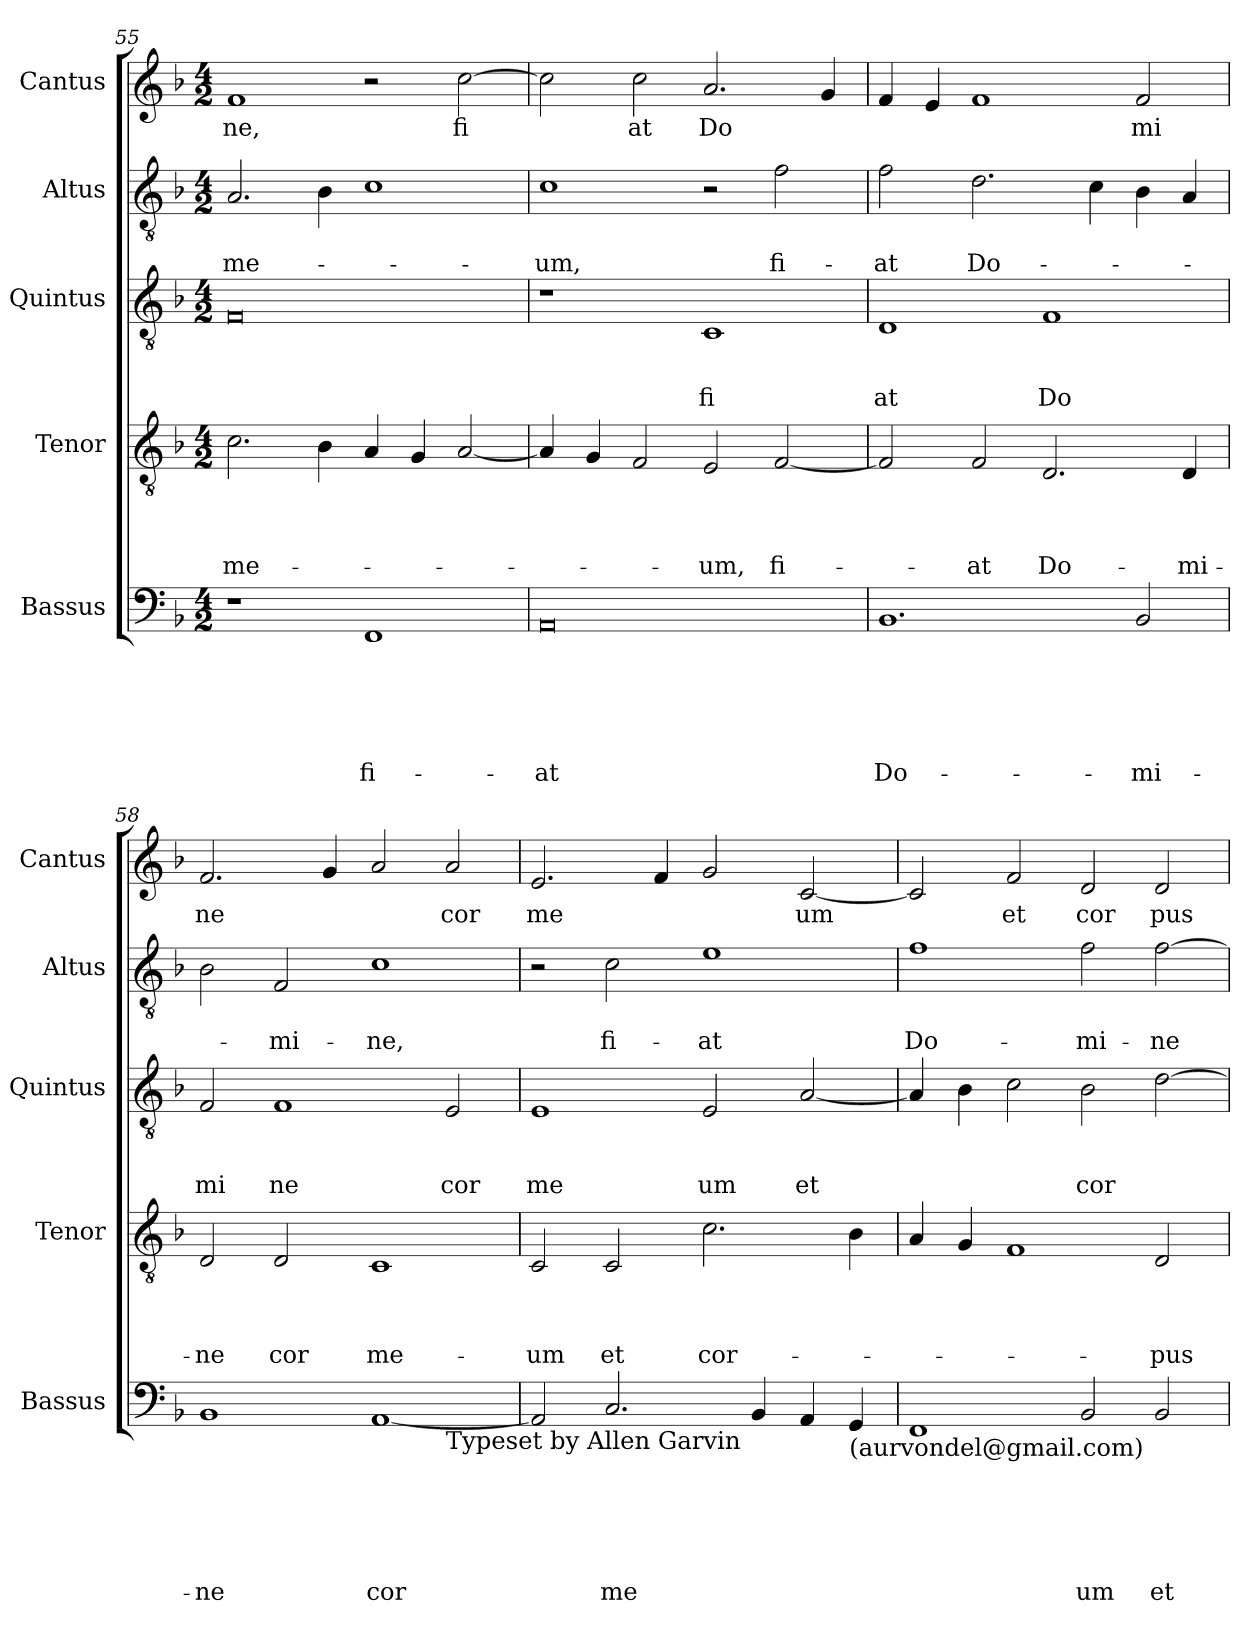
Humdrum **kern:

**kern	**text	**text	**text	**text	**text	**text	**kern	**text	**text	**text	**text	**kern	**text	**text	**text	**kern	**text	**text	**kern	**text
*part5	*part5	*part5	*part5	*part5	*part5	*part5	*part4	*part4	*part4	*part4	*part4	*part3	*part3	*part3	*part3	*part2	*part2	*part2	*part1	*part1
*staff5	*staff5	*staff5	*staff5	*staff5	*staff5	*staff5	*staff4	*staff4	*staff4	*staff4	*staff4	*staff3	*staff3	*staff3	*staff3	*staff2	*staff2	*staff2	*staff1	*staff1
*I"Bassus	*	*	*	*	*	*	*I"Tenor	*	*	*	*	*I"Quintus	*	*	*	*I"Altus	*	*	*I"Cantus	*
*I'Bassus	*	*	*	*	*	*	*I'Tenor	*	*	*	*	*I'Quintus	*	*	*	*I'Altus	*	*	*I'Cantus	*
*clefF4	*	*	*	*	*	*	*clefGv2	*	*	*	*	*clefGv2	*	*	*	*clefGv2	*	*	*clefG2	*
*k[b-]	*	*	*	*	*	*	*k[b-]	*	*	*	*	*k[b-]	*	*	*	*k[b-]	*	*	*k[b-]	*
*F:	*	*	*	*	*	*	*F:	*	*	*	*	*F:	*	*	*	*F:	*	*	*F:	*
*M4/2	*	*	*	*	*	*	*M4/2	*	*	*	*	*M4/2	*	*	*	*M4/2	*	*	*M4/2	*
=55	=55	=55	=55	=55	=55	=55	=55	=55	=55	=55	=55	=55	=55	=55	=55	=55	=55	=55	=55	=55
!	!	!	!	!	!	!	!	!	!	!	!LO:LY:b	!	!	!	!	!	!	!LO:LY:b	!	!LO:LY:b
1r	.	.	.	.	.	.	2.c\	.	.	.	me-	0F	.	.	.	2.A/	.	me-	1f	ne,
.	.	.	.	.	.	.	4B-\	.	.	.	.	.	.	.	.	4B-\	.	.	.	.
!	!	!	!	!	!	!LO:LY:b	!	!	!	!	!	!	!	!	!	!	!	!	!	!
1FF	.	.	.	.	.	fi-	4A/	.	.	.	.	.	.	.	.	1c	.	.	2r	.
.	.	.	.	.	.	.	4G/	.	.	.	.	.	.	.	.	.	.	.	.	.
!	!	!	!	!	!	!	!	!	!	!	!	!	!	!	!	!	!	!	!	!LO:LY:b
.	.	.	.	.	.	.	[<2A/	.	.	.	.	.	.	.	.	.	.	.	[>2cc\	fi
=56	=56	=56	=56	=56	=56	=56	=56	=56	=56	=56	=56	=56	=56	=56	=56	=56	=56	=56	=56	=56
!	!	!	!	!	!	!LO:LY:b	!	!	!	!	!	!	!	!	!	!	!	!LO:LY:b	!	!
0AA	.	.	.	.	.	-at	4A/]	.	.	.	.	1r	.	.	.	1c	.	-um,	2cc\]	.
.	.	.	.	.	.	.	4G/	.	.	.	.	.	.	.	.	.	.	.	.	.
!	!	!	!	!	!	!	!	!	!	!	!	!	!	!	!	!	!	!	!	!LO:LY:b
.	.	.	.	.	.	.	2F/	.	.	.	.	.	.	.	.	.	.	.	2cc\	at
!	!	!	!	!	!	!	!	!	!	!	!LO:LY:b	!	!	!	!LO:LY:b	!	!	!	!	!LO:LY:b
.	.	.	.	.	.	.	2E/	.	.	.	-um,	1C	.	.	fi	2r	.	.	2.a/	Do
!	!	!	!	!	!	!	!	!	!	!	!LO:LY:b	!	!	!	!	!	!	!LO:LY:b	!	!
.	.	.	.	.	.	.	[<2F/	.	.	.	fi-	.	.	.	.	2f\	.	fi-	.	.
.	.	.	.	.	.	.	.	.	.	.	.	.	.	.	.	.	.	.	4g/	.
=57	=57	=57	=57	=57	=57	=57	=57	=57	=57	=57	=57	=57	=57	=57	=57	=57	=57	=57	=57	=57
!	!	!	!	!	!	!LO:LY:b	!	!	!	!	!	!	!	!	!LO:LY:b	!	!	!LO:LY:b	!	!
1.BB-	.	.	.	.	.	Do-	2F/]	.	.	.	.	1D	.	.	at	2f\	.	-at	4f/	.
.	.	.	.	.	.	.	.	.	.	.	.	.	.	.	.	.	.	.	4e/	.
!	!	!	!	!	!	!	!	!	!	!	!LO:LY:b	!	!	!	!	!	!	!LO:LY:b	!	!
.	.	.	.	.	.	.	2F/	.	.	.	-at	.	.	.	.	2.d\	.	Do-	1f	.
!	!	!	!	!	!	!	!	!	!	!	!LO:LY:b	!	!	!	!LO:LY:b	!	!	!	!	!
.	.	.	.	.	.	.	2.D/	.	.	.	Do-	1F	.	.	Do	.	.	.	.	.
.	.	.	.	.	.	.	.	.	.	.	.	.	.	.	.	4c\	.	.	.	.
!	!	!	!	!	!	!LO:LY:b	!	!	!	!	!	!	!	!	!	!	!	!	!	!LO:LY:b
2BB-/	.	.	.	.	.	-mi-	.	.	.	.	.	.	.	.	.	4B-\	.	.	2f/	mi
!	!	!	!	!	!	!	!	!	!	!	!LO:LY:b	!	!	!	!	!	!	!	!	!
.	.	.	.	.	.	.	4D/	.	.	.	-mi-	.	.	.	.	4A/	.	.	.	.
!!LO:LB:g=z
=58	=58	=58	=58	=58	=58	=58	=58	=58	=58	=58	=58	=58	=58	=58	=58	=58	=58	=58	=58	=58
!	!	!	!	!	!	!LO:LY:b	!	!	!	!	!LO:LY:b	!	!	!	!LO:LY:b	!	!	!	!	!LO:LY:b
*^	*	*	*	*	*	*	*	*	*	*	*	*	*	*	*	*	*	*	*	*
1BB-	1.ryy	.	.	.	.	.	-ne	2D/	.	.	.	-ne	2F/	.	.	mi	2B-\	.	.	2.f/	ne
!	!	!	!	!	!	!	!	!	!	!	!	!LO:LY:b	!	!	!	!LO:LY:b	!	!	!LO:LY:b	!	!
.	.	.	.	.	.	.	.	2D/	.	.	.	cor	1F	.	.	ne	2F/	.	-mi-	.	.
.	.	.	.	.	.	.	.	.	.	.	.	.	.	.	.	.	.	.	.	4g/	.
!	!	!	!	!	!	!	!LO:LY:b	!	!	!	!	!LO:LY:b	!	!	!	!	!	!	!LO:LY:b	!	!
[<1AA	.	.	.	.	.	.	cor	1C	.	.	.	me-	.	.	.	.	1c	.	-ne,	2a/	.
!	!LO:TX:b:t=Typeset by Allen Garvin	!	!	!	!	!	!	!	!	!	!	!	!	!	!	!	!	!	!	!	!
!	!	!	!	!	!	!	!	!	!	!	!	!	!	!	!	!LO:LY:b	!	!	!	!	!LO:LY:b
.	2ryy	.	.	.	.	.	.	.	.	.	.	.	2E/	.	.	cor	.	.	.	2a/	cor
=59	=59	=59	=59	=59	=59	=59	=59	=59	=59	=59	=59	=59	=59	=59	=59	=59	=59	=59	=59	=59	=59
!	!	!	!	!	!	!	!	!	!	!	!	!LO:LY:b	!	!	!	!LO:LY:b	!	!	!	!	!LO:LY:b
*v	*v	*	*	*	*	*	*	*	*	*	*	*	*	*	*	*	*	*	*	*	*
2AA/]	.	.	.	.	.	.	2C/	.	.	.	-um	1E	.	.	me	2r	.	.	2.e/	me
!	!	!	!	!	!	!LO:LY:b	!	!	!	!	!LO:LY:b	!	!	!	!	!	!	!LO:LY:b	!	!
2.C/	.	.	.	.	.	me	2C/	.	.	.	et	.	.	.	.	2c\	.	fi-	.	.
.	.	.	.	.	.	.	.	.	.	.	.	.	.	.	.	.	.	.	4f/	.
!	!	!	!	!	!	!	!	!	!	!	!LO:LY:b	!	!	!	!LO:LY:b	!	!	!LO:LY:b	!	!
.	.	.	.	.	.	.	2.c\	.	.	.	cor-	2E/	.	.	um	1e	.	-at	2g/	.
4BB-/	.	.	.	.	.	.	.	.	.	.	.	.	.	.	.	.	.	.	.	.
!	!	!	!	!	!	!	!	!	!	!	!	!	!	!	!LO:LY:b	!	!	!	!	!LO:LY:b
4AA/	.	.	.	.	.	.	.	.	.	.	.	[<2A/	.	.	et	.	.	.	[<2c/	um
!LO:TX:b:t=(aurvondel@gmail.com)	!	!	!	!	!	!	!	!	!	!	!	!	!	!	!	!	!	!	!	!
4GG/	.	.	.	.	.	.	4B-\	.	.	.	.	.	.	.	.	.	.	.	.	.
=60	=60	=60	=60	=60	=60	=60	=60	=60	=60	=60	=60	=60	=60	=60	=60	=60	=60	=60	=60	=60
!	!	!	!	!	!	!	!	!	!	!	!	!	!	!	!	!	!	!LO:LY:b	!	!
1FF	.	.	.	.	.	.	4A/	.	.	.	.	4A/]	.	.	.	1f	.	Do-	2c/]	.
.	.	.	.	.	.	.	4G/	.	.	.	.	4B-\	.	.	.	.	.	.	.	.
!	!	!	!	!	!	!	!	!	!	!	!	!	!	!	!	!	!	!	!	!LO:LY:b
.	.	.	.	.	.	.	1F	.	.	.	.	2c\	.	.	.	.	.	.	2f/	et
!	!	!	!	!	!	!LO:LY:b	!	!	!	!	!	!	!	!	!LO:LY:b	!	!	!LO:LY:b	!	!LO:LY:b
2BB-/	.	.	.	.	.	um	.	.	.	.	.	2B-\	.	.	cor	2f\	.	-mi-	2d/	cor
!	!	!	!	!	!	!LO:LY:b	!	!	!	!	!LO:LY:b	!	!	!	!	!	!	!LO:LY:b	!	!LO:LY:b
2BB-/	.	.	.	.	.	et	2D/	.	.	.	-pus	[>2d\	.	.	.	[>2f\	.	-ne	2d/	pus
=	=	=	=	=	=	=	=	=	=	=	=	=	=	=	=	=	=	=	=	=
*-	*-	*-	*-	*-	*-	*-	*-	*-	*-	*-	*-	*-	*-	*-	*-	*-	*-	*-	*-	*-
